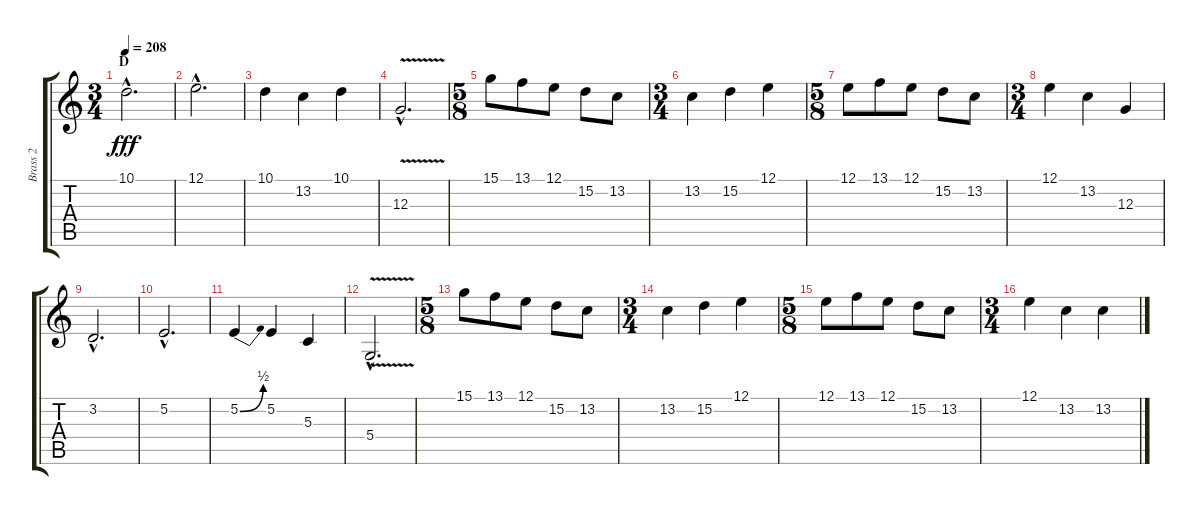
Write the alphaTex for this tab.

\track ("Brass 2" "Brass 2") {instrument brasssection}
\staff {score tabs}
\tuning (E4 B3 G3 D3 A2 E2) {hide}
\ts (3 4)
\section ("" "D")
\tempo 208
\clef g2
\ks c
10.1{hac}.2{d dy fff} |
12.1{hac}.2{d} |
10.1.4 13.2.4 10.1.4 |
12.3{v hac}.2{d} |
\ts (5 8)
15.1.8 13.1.8 12.1.8 15.2.8 13.2.8 |
\ts (3 4)
13.2.4 15.2.4 12.1.4 |
\ts (5 8)
12.1.8 13.1.8 12.1.8 15.2.8 13.2.8 |
\ts (3 4)
12.1.4 13.2.4 12.3.4 |
3.2{hac}.2{d} |
5.2{hac}.2{d} |
5.2{be (bend 0 0 60 2)}.4 5.2.4 5.3.4 |
5.4{v hac}.2{d} |
\ts (5 8)
15.1.8 13.1.8 12.1.8 15.2.8 13.2.8 |
\ts (3 4)
13.2.4 15.2.4 12.1.4 |
\ts (5 8)
12.1.8 13.1.8 12.1.8 15.2.8 13.2.8 |
\ts (3 4)
12.1.4 13.2.4 13.2.4
